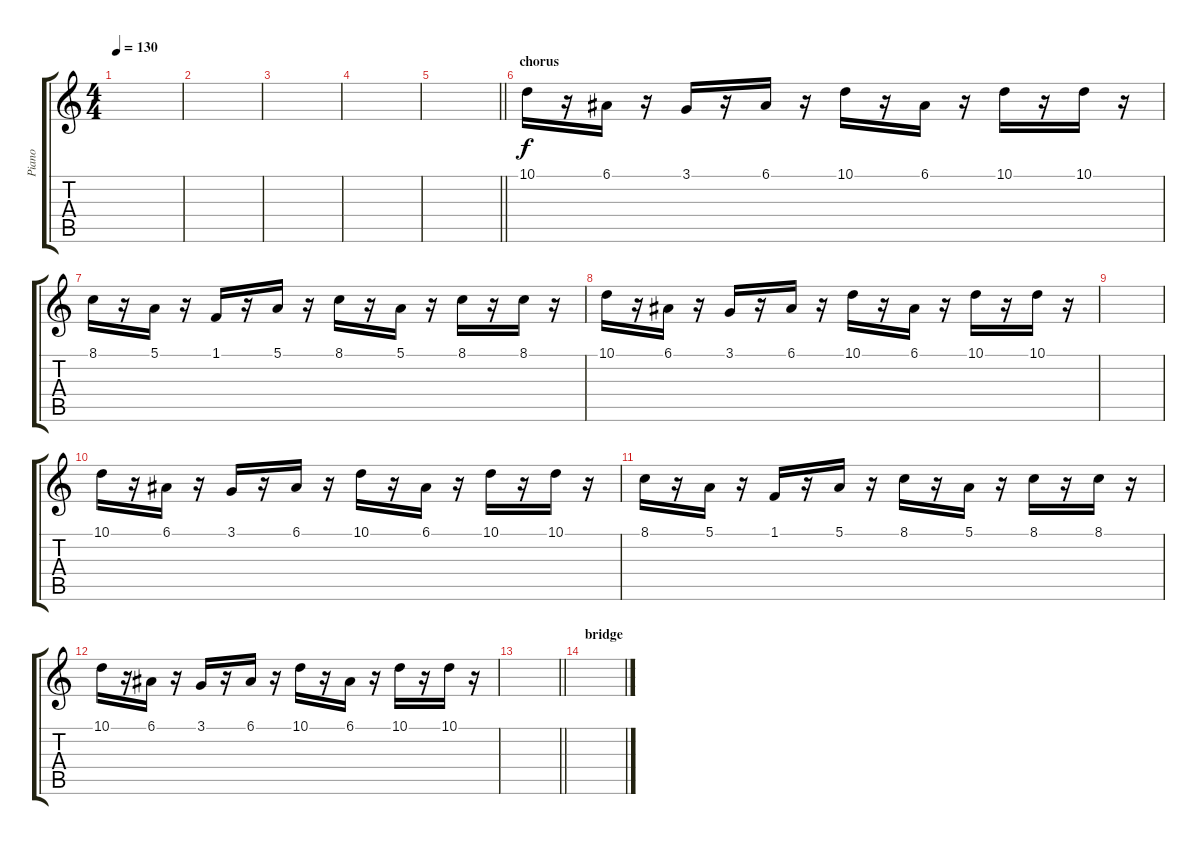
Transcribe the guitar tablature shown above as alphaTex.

\track ("Piano" "Piano") {instrument electricgrandpiano}
\staff {score tabs}
\tuning (E4 B3 G3 D3 A2 E2) {hide}
\ts (4 4)
\tempo 130
\clef g2
\ks c
|
|
|
|
\barLineRight lightlight
|
\section ("" "chorus")
10.1.16 r.16 6.1.16 r.16 3.1.16 r.16 6.1.16 r.16 10.1.16 r.16 6.1.16 r.16 10.1.16 r.16 10.1.16 r.16 |
8.1.16 r.16 5.1.16 r.16 1.1.16 r.16 5.1.16 r.16 8.1.16 r.16 5.1.16 r.16 8.1.16 r.16 8.1.16 r.16 |
10.1.16 r.16 6.1.16 r.16 3.1.16 r.16 6.1.16 r.16 10.1.16 r.16 6.1.16 r.16 10.1.16 r.16 10.1.16 r.16 |
|
10.1.16 r.16 6.1.16 r.16 3.1.16 r.16 6.1.16 r.16 10.1.16 r.16 6.1.16 r.16 10.1.16 r.16 10.1.16 r.16 |
8.1.16 r.16 5.1.16 r.16 1.1.16 r.16 5.1.16 r.16 8.1.16 r.16 5.1.16 r.16 8.1.16 r.16 8.1.16 r.16 |
10.1.16 r.16 6.1.16 r.16 3.1.16 r.16 6.1.16 r.16 10.1.16 r.16 6.1.16 r.16 10.1.16 r.16 10.1.16 r.16 |
\barLineRight lightlight
|
\section ("" "bridge")
